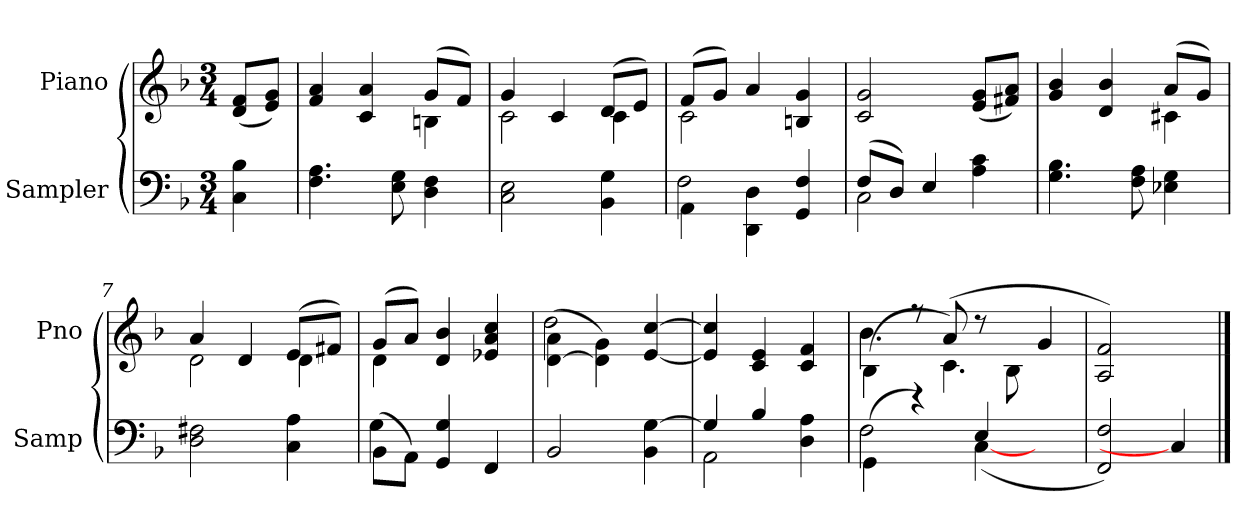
**kern	**kern
*part2	*part1
*staff2	*staff1
*I"Sampler	*I"Piano
*I'Samp	*I'Pno
*clefF4	*clefG2
*k[b-]	*k[b-]
*F:	*F:
*M3/4	*M3/4
=1	=1
4C 4B-	(8d/ 8f/L
.	8e/ 8g/J)
=2	=2
*	*^
4.F 4.A	4f 4a	2ryy
.	4c 4a	.
8E 8G	.	.
4D 4F	(8g/L	4Bn
.	8f/J)	.
=3	=3	=3
2C 2E	4g/	2c
.	4c/	.
4BB- 4G	(8d/L	4c
.	8e/J)	.
=4	=4	=4
*^	*	*
4AA\	2F	(8f/L	2c
.	.	8g/J)	.
4DD\ 4D\	.	4a/	.
4GG 4F	4ryy	4Bn 4g	4ryy
*	*	*v	*v
=5	=5	=5
(8F/L	2C	2c 2g
8D/J)	.	.
4E/	.	.
4A 4c	4ryy	(8e/ 8g/L
.	.	8f#X/ 8a/J)
*v	*v	*
=6	=6
*	*^
4.G 4.B-	4g 4b-	2ryy
.	4d 4b-	.
8F 8A	.	.
4E-X 4G	(8a/L	4c#X
.	8g/J)	.
=7	=7	=7
2D 2F#X	4a/	2d
.	4d/	.
4C 4A	(8e/L	4d
.	8f#X/J)	.
=8	=8	=8
*^	*	*
(8BB-\L	4G	(8g/L	4d
8AA\J)	.	8a/J)	.
4GG 4G	2ryy	4d 4b-	2ryy
4FF	.	4e-X 4a 4cc	.
*v	*v	*	*
=9	=9	=9
2BB-	([4d\ 4a\	2dd
.	4d\] 4g\)	.
4BB- [4G	[4e [4cc	4ryy
*	*v	*v
=10	=10
*^	*
4G/]	2AA	4e] 4cc]
4B-/	.	4c 4e
4D 4A	4ryy	4c 4f
=11	=11	=11
*	*	*^
(4GG\	2F	(4B-\	4.b-
4r)	.	8r	.
.	.	8a/)	(4.c
4E/	([4C	8r	.
.	.	8B-\	.
4ryy	4ryy	4ryy	4g
*v	*v	*	*
*	*v	*v
=12	=12
2FF 2F)	2A 2f)
4C]	4ryy
==	==
*-	*-
